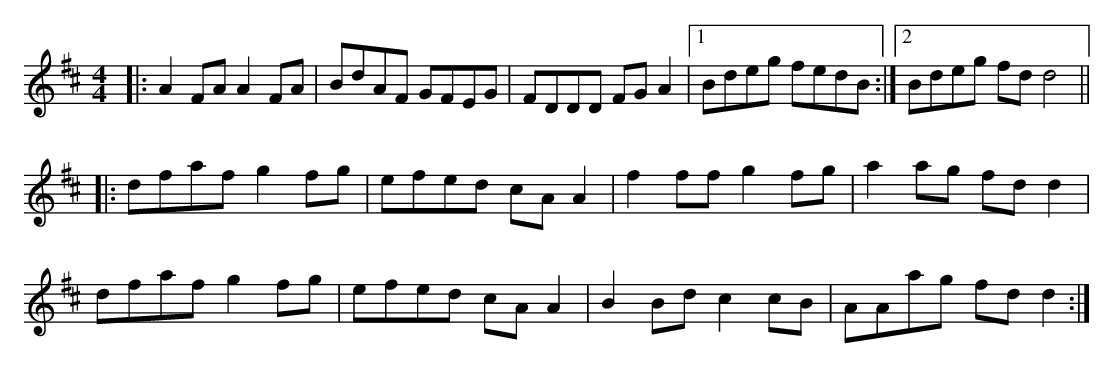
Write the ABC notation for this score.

X:1
M:4/4
K:D
|:A2FA A2FA|BdAF GFEG|FDDD FGA2|1 Bdeg fedB:|2 Bdeg fdd4||
|:dfaf g2fg|efed cAA2|f2ff g2fg|a2ag fdd2|
dfaf g2fg|efed cAA2|B2Bd c2cB|AAag fdd2:|
